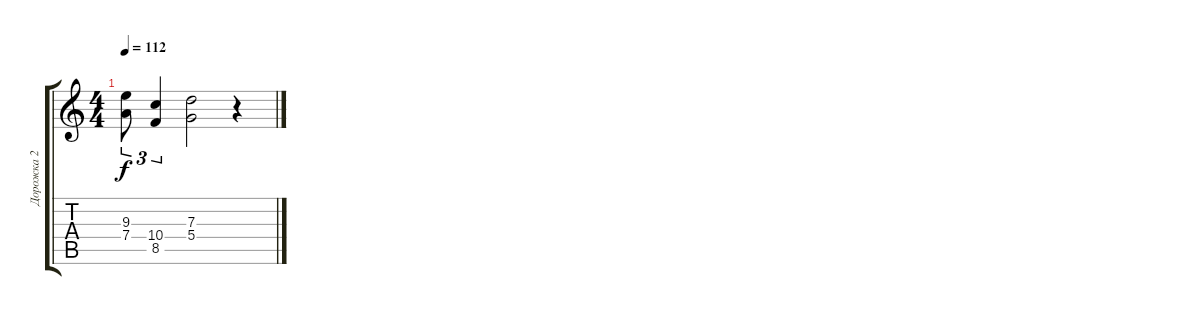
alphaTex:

\track ("Дорожка 2" "Дорожка 2") {instrument distortionguitar}
\staff {score tabs}
\tuning (E4 B3 G3 D3 A2 E2) {hide}
\ts (4 4)
\tempo 112
\clef g2
\ks c
(9.3{t} 7.4{t}).8{tu (3 2) dy f} (10.4 8.5).4{tu (3 2)} (7.3 5.4).2 r.4
